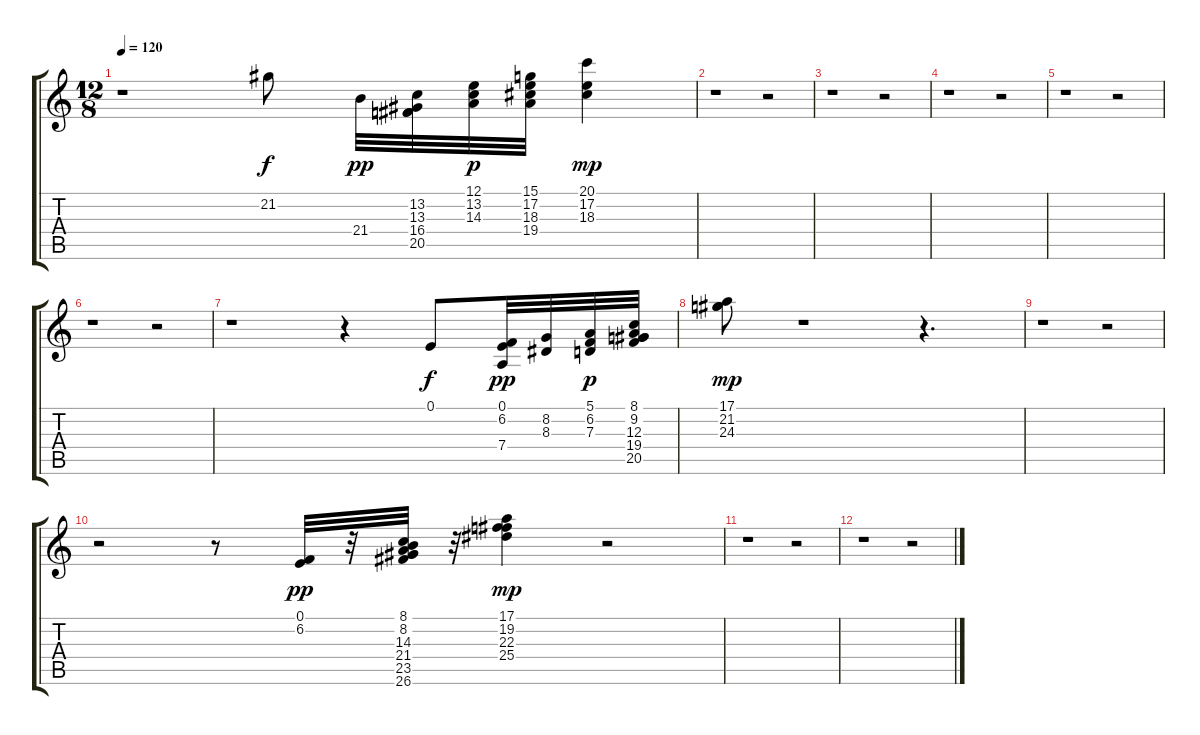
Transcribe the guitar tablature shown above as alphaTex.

\track "" {instrument orchestrahit}
\staff {score tabs}
\tuning (E4 B3 G3 D3 A2 E2) {hide}
\ts (12 8)
\tempo 120
\clef g2
\ks c
r.1{dy ff} 21.2.8{dy f} 21.4.32{dy pp} (13.2 13.3 16.4 20.5).32 (12.1 13.2 14.3).32{dy p} (15.1 17.2 18.3 19.4).32 (20.1 17.2 18.3).4{dy mp} |
r.1 r.2 |
r.1 r.2 |
r.1 r.2 |
r.1 r.2 |
r.1 r.2 |
r.1 r.4 0.1.8{dy f} (0.1 6.2 7.4).32{dy pp} (8.2 8.3).32 (5.1 6.2 7.3).32{dy p} (8.1 9.2 12.3 19.4 20.5).32 |
(17.1 21.2 24.3).8{dy mp} r.1 r.4{d} |
r.1 r.2 |
r.2 r.8 (0.1 6.2).32{dy pp} r.32 (8.1 8.2 14.3 21.4 23.5 26.6).32 r.32 (17.1 19.2 22.3 25.4).4{dy mp} r.2 |
r.1 r.2 |
r.1 r.2
